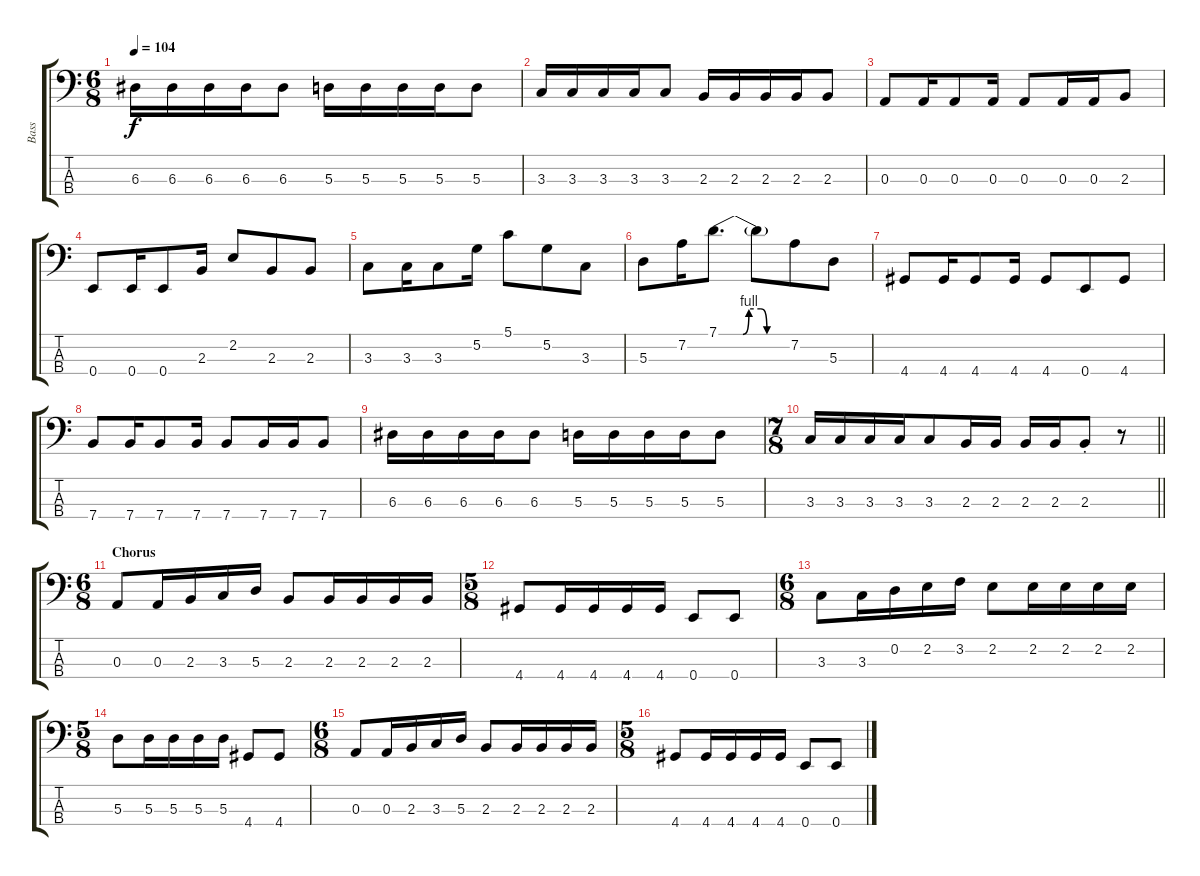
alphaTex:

\track ("Bass" "Bass") {instrument electricbassfinger}
\staff {score tabs}
\tuning (G2 D2 A1 E1) {hide}
\ts (6 8)
\tempo 104
\clef f4
\ks c
6.3.16{dy f} 6.3.16 6.3.16 6.3.16 6.3.8 5.3.16 5.3.16 5.3.16 5.3.16 5.3.8 |
3.3.16 3.3.16 3.3.16 3.3.16 3.3.8 2.3.16 2.3.16 2.3.16 2.3.16 2.3.8 |
0.3.8 0.3.16 0.3.8 0.3.16 0.3.8 0.3.16 0.3.16 2.3.8 |
0.4.8 0.4.16 0.4.8 2.3.16 2.2.8 2.3.8 2.3.8 |
3.3.8 3.3.16 3.3.8 5.2.16 5.1.8 5.2.8 3.3.8 |
5.3.8 7.2.16 7.1{be (custom 0 0 20 0 25 4 35 4 40 0 60 0)}.8{d} 7.1{t}.8 7.2.8 5.3.8 |
4.4.8 4.4.16 4.4.8 4.4.16 4.4.8 0.4.8 4.4.8 |
7.4.8 7.4.16 7.4.8 7.4.16 7.4.8 7.4.16 7.4.16 7.4.8 |
6.3.16 6.3.16 6.3.16 6.3.16 6.3.8 5.3.16 5.3.16 5.3.16 5.3.16 5.3.8 |
\ts (7 8)
\barLineRight lightlight
3.3.16 3.3.16 3.3.16 3.3.16 3.3.8 2.3.16 2.3.16 2.3.16 2.3.16 2.3{st}.8 r.8 |
\ts (6 8)
\section ("" "Chorus")
0.3.8 0.3.16 2.3.16 3.3.16 5.3.16 2.3.8 2.3.16 2.3.16 2.3.16 2.3.16 |
\ts (5 8)
4.4.8 4.4.16 4.4.16 4.4.16 4.4.16 0.4.8 0.4.8 |
\ts (6 8)
3.3.8 3.3.16 0.2.16 2.2.16 3.2.16 2.2.8 2.2.16 2.2.16 2.2.16 2.2.16 |
\ts (5 8)
5.3.8 5.3.16 5.3.16 5.3.16 5.3.16 4.4.8 4.4.8 |
\ts (6 8)
0.3.8 0.3.16 2.3.16 3.3.16 5.3.16 2.3.8 2.3.16 2.3.16 2.3.16 2.3.16 |
\ts (5 8)
4.4.8 4.4.16 4.4.16 4.4.16 4.4.16 0.4.8 0.4.8
